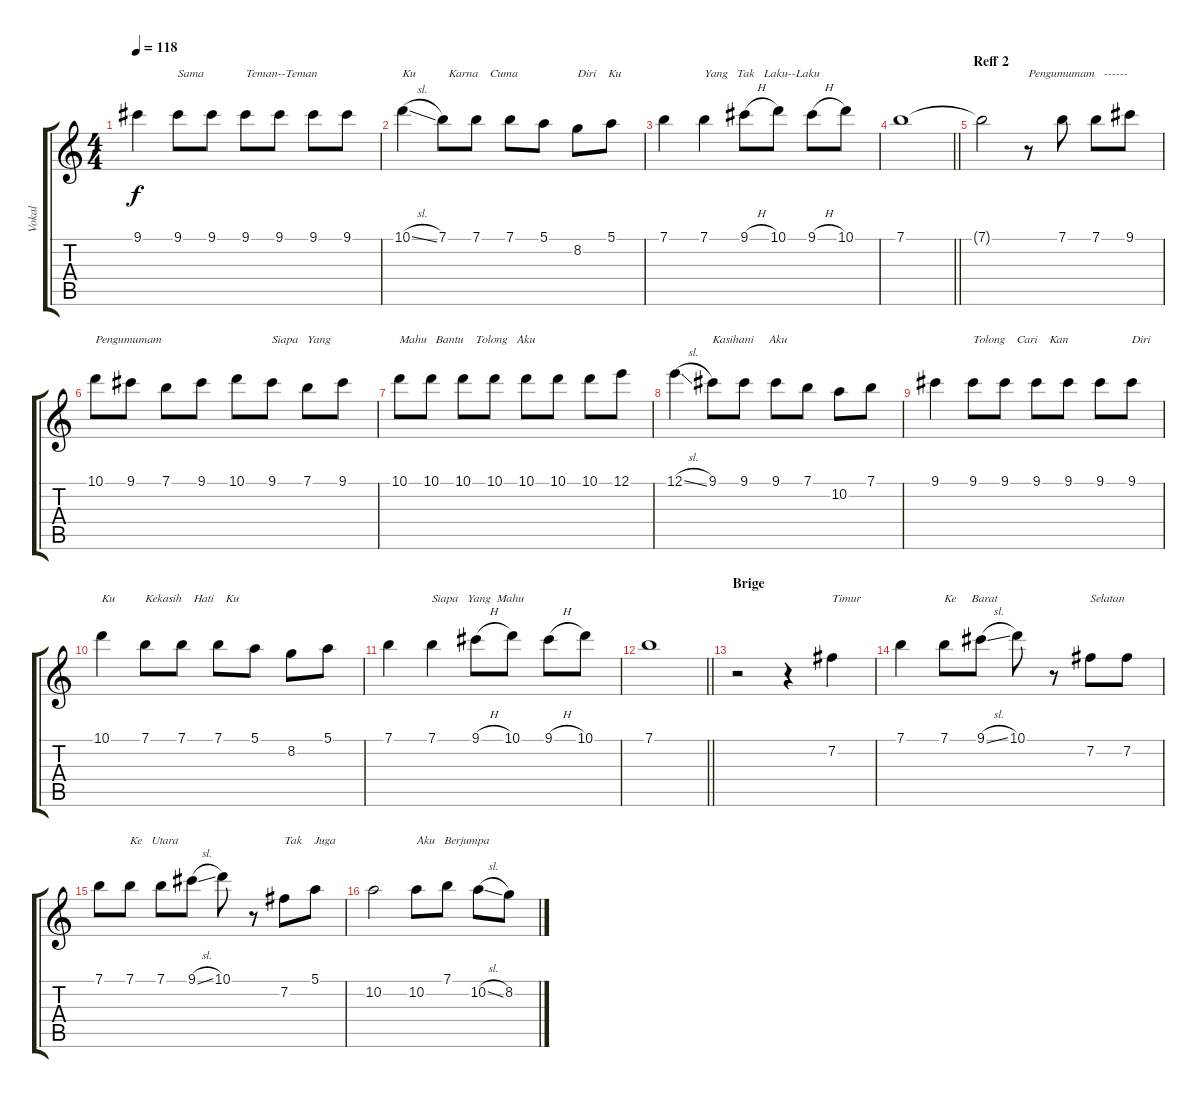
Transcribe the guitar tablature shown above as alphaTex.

\track ("Vokal" "Vokal") {mute instrument contrabass}
\staff {score tabs}
\tuning (E4 B3 G3 D3 A2 E2) {hide}
\ts (4 4)
\tempo 118
\clef g2
\ks c
9.1.4{dy f} 9.1.8{txt "Sama  "} 9.1.8 9.1.8{txt "Teman--Teman "} 9.1.8 9.1.8 9.1.8 |
10.1{sl}.4{txt "Ku"} 7.1.8{txt "  Karna    Cuma "} 7.1.8 7.1.8 5.1.8 8.2.8{txt "Diri    Ku"} 5.1.8 |
7.1.4 7.1.4{txt "Yang   Tak   Laku--Laku"} 9.1{h}.8 10.1.8 9.1{h}.8 10.1.8 |
\barLineRight lightlight
7.1.1 |
\section ("" "Reff 2")
7.1{t}.2 r.8{txt "Pengumumam   ------ "} 7.1.8 7.1.8 9.1.8 |
10.1.8{txt "Pengumumam  "} 9.1.8 7.1.8 9.1.8 10.1.8 9.1.8{txt "Siapa   Yang   "} 7.1.8 9.1.8 |
10.1.8{txt "Mahu   Bantu    Tolong   Aku"} 10.1.8 10.1.8 10.1.8 10.1.8 10.1.8 10.1.8 12.1.8 |
12.1{sl}.4 9.1.8{txt "Kasihani     Aku"} 9.1.8 9.1.8 7.1.8 10.2.8 7.1.8 |
9.1.4 9.1.8{txt "Tolong    Cari    Kan  "} 9.1.8 9.1.8 9.1.8 9.1.8 9.1.8{txt "Diri   "} |
10.1.4{txt "Ku"} 7.1.8{txt "Kekasih    Hati    Ku"} 7.1.8 7.1.8 5.1.8 8.2.8 5.1.8 |
7.1.4 7.1.4{txt "Siapa   Yang  Mahu"} 9.1{h}.8 10.1.8 9.1{h}.8 10.1.8 |
\barLineRight lightlight
7.1.1 |
\section ("" "Brige")
r.2 r.4 7.2.4{txt "Timur"} |
7.1.4 7.1.8{txt "Ke     Barat "} 9.1{sl}.8 10.1.8 r.8 7.2.8{txt "Selatan"} 7.2.8 |
7.1.8 7.1.8{txt "Ke   Utara"} 7.1.8 9.1{sl}.8 10.1.8 r.8 7.2.8{txt "Tak    Juga"} 5.1.8 |
10.2.2 10.2.8{txt "Aku   Berjumpa"} 7.1.8 10.2{sl}.8 8.2.8
